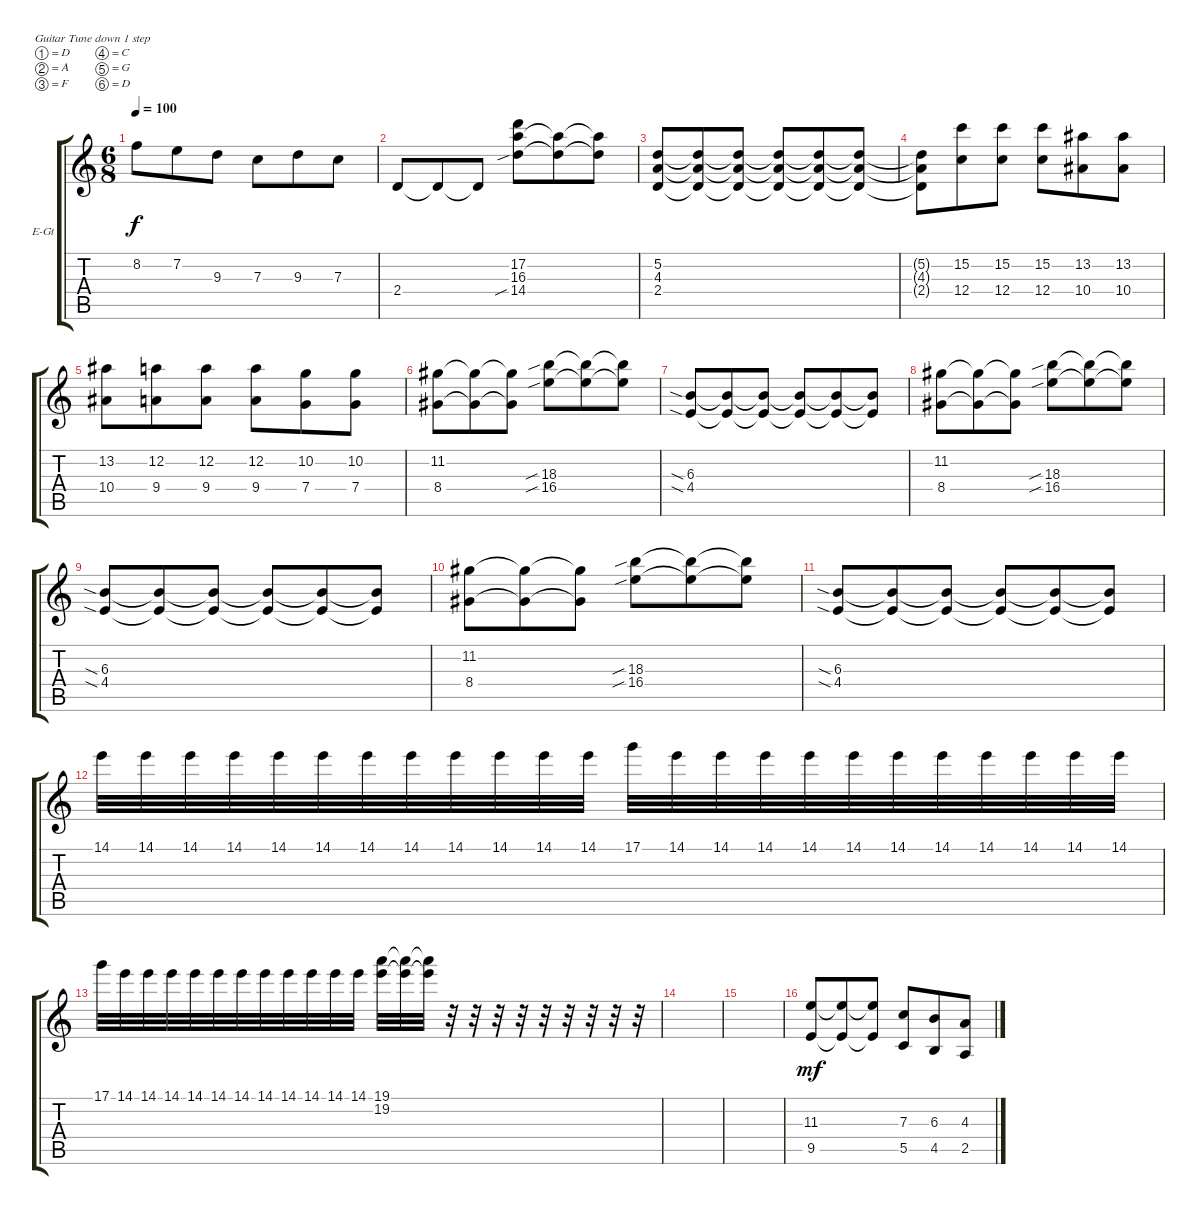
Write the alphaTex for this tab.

\defaultSystemsLayout 4
\bracketExtendMode groupsimilarinstruments
\firstSystemTrackNameOrientation horizontal
\otherSystemsTrackNameOrientation horizontal
\track ("Guitar Right" "E-Gt") {instrument overdrivenguitar}
\staff {score tabs}
\tuning (D4 A3 F3 C3 G2 D2)
\ts (6 8)
\tempo 100
\clef g2
\ks c
8.2.8{dy f} 7.2.8 9.3.8 7.3.8 9.3.8 7.3.8 |
2.4.8 2.4{t}.8 2.4{t}.8 (14.4{sib} 16.3 17.2).8 (14.4{t} 16.3{t}).8 (14.4{t} 16.3{t}).8 |
(2.4 4.3 5.2).8 (2.4{t} 4.3{t} 5.2{t}).8 (2.4{t} 4.3{t} 5.2{t}).8 (2.4{t} 4.3{t} 5.2{t}).8 (2.4{t} 4.3{t} 5.2{t}).8 (2.4{t} 4.3{t} 5.2{t}).8 |
(2.4{t} 4.3{t} 5.2{t}).8 (12.4 15.2).8 (12.4 15.2).8 (12.4 15.2).8 (10.4 13.2).8 (10.4 13.2).8 |
(10.4 13.2).8 (9.4 12.2).8 (9.4 12.2).8 (9.4 12.2).8 (7.4 10.2).8 (7.4 10.2).8 |
(8.4 11.2).8 (8.4{t} 11.2{t}).8 (8.4{t} 11.2{t}).8 (16.4{sib} 18.3{sib}).8 (16.4{t} 18.3{t}).8 (16.4{t} 18.3{t}).8 |
(4.4{sia} 6.3{sia}).8 (4.4{t} 6.3{t}).8 (4.4{t} 6.3{t}).8 (4.4{t} 6.3{t}).8 (4.4{t} 6.3{t}).8 (4.4{t} 6.3{t}).8 |
(8.4 11.2).8 (8.4{t} 11.2{t}).8 (8.4{t} 11.2{t}).8 (16.4{sib} 18.3{sib}).8 (16.4{t} 18.3{t}).8 (16.4{t} 18.3{t}).8 |
(4.4{sia} 6.3{sia}).8 (4.4{t} 6.3{t}).8 (4.4{t} 6.3{t}).8 (4.4{t} 6.3{t}).8 (4.4{t} 6.3{t}).8 (4.4{t} 6.3{t}).8 |
(8.4 11.2).8 (8.4{t} 11.2{t}).8 (8.4{t} 11.2{t}).8 (16.4{sib} 18.3{sib}).8 (16.4{t} 18.3{t}).8 (16.4{t} 18.3{t}).8 |
(4.4{sia} 6.3{sia}).8 (4.4{t} 6.3{t}).8 (4.4{t} 6.3{t}).8 (4.4{t} 6.3{t}).8 (4.4{t} 6.3{t}).8 (4.4{t} 6.3{t}).8 |
14.1.32 14.1.32 14.1.32 14.1.32 14.1.32 14.1.32 14.1.32 14.1.32 14.1.32 14.1.32 14.1.32 14.1.32 17.1.32 14.1.32 14.1.32 14.1.32 14.1.32 14.1.32 14.1.32 14.1.32 14.1.32 14.1.32 14.1.32 14.1.32 |
17.1.32 14.1.32 14.1.32 14.1.32 14.1.32 14.1.32 14.1.32 14.1.32 14.1.32 14.1.32 14.1.32 14.1.32 (19.1 19.2).32 (19.1{t} 19.2{t}).32 (19.1{t} 19.2{t}).32 r.32 r.32 r.32 r.32 r.32 r.32 r.32 r.32 r.32 |
|
|
(9.5 11.3).8{dy mf} (9.5{t} 11.3{t}).8 (9.5{t} 11.3{t}).8 (5.5 7.3).8 (4.5 6.3).8 (2.5 4.3).8
